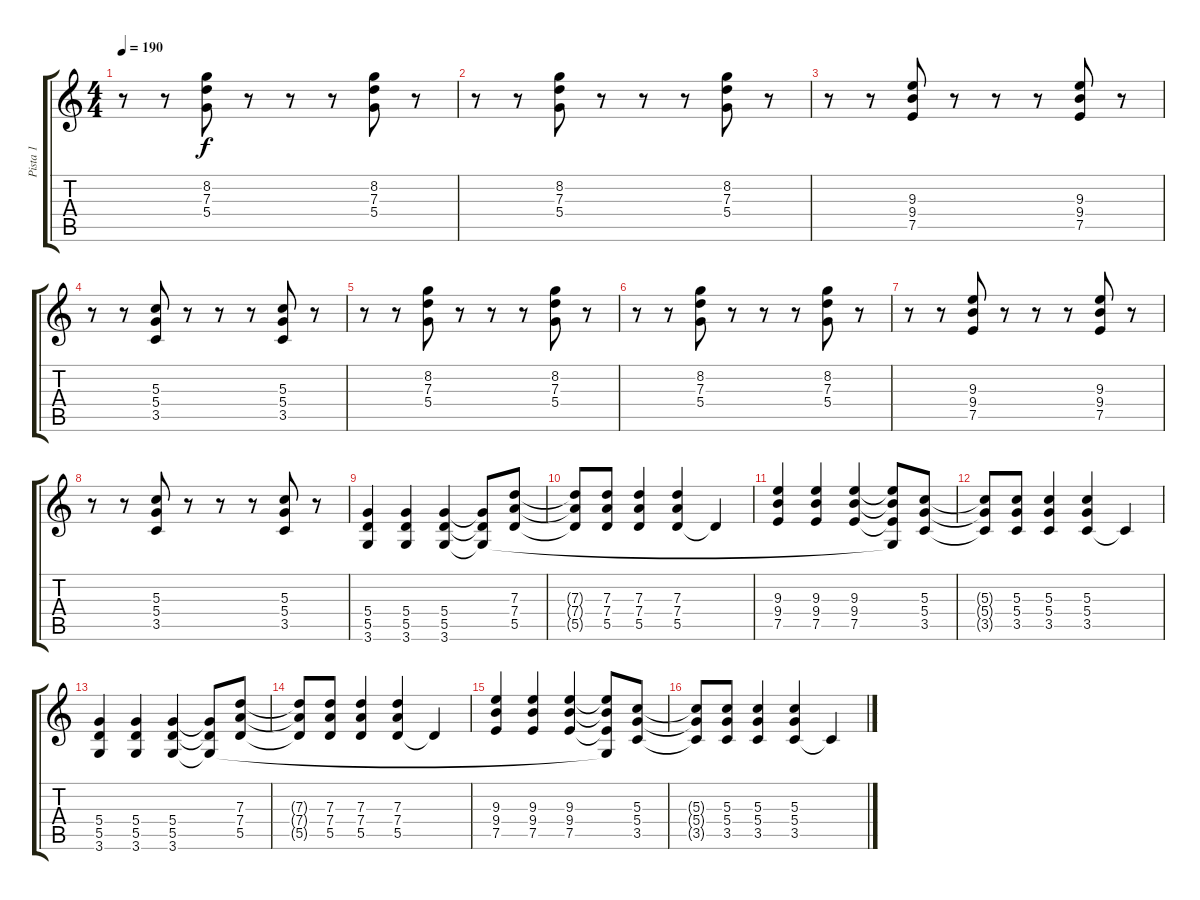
\track ("Pista 1" "Pista 1") {instrument distortionguitar}
\staff {score tabs}
\tuning (E4 B3 G3 D3 A2 E2) {hide}
\ts (4 4)
\tempo 190
\clef g2
\ks c
r.8{dy f} r.8 (8.2 7.3 5.4).8 r.8 r.8 r.8 (8.2 7.3 5.4).8 r.8 |
r.8 r.8 (8.2 7.3 5.4).8 r.8 r.8 r.8 (8.2 7.3 5.4).8 r.8 |
r.8 r.8 (9.3 9.4 7.5).8 r.8 r.8 r.8 (9.3 9.4 7.5).8 r.8 |
r.8 r.8 (5.3 5.4 3.5).8 r.8 r.8 r.8 (5.3 5.4 3.5).8 r.8 |
r.8 r.8 (8.2 7.3 5.4).8 r.8 r.8 r.8 (8.2 7.3 5.4).8 r.8 |
r.8 r.8 (8.2 7.3 5.4).8 r.8 r.8 r.8 (8.2 7.3 5.4).8 r.8 |
r.8 r.8 (9.3 9.4 7.5).8 r.8 r.8 r.8 (9.3 9.4 7.5).8 r.8 |
r.8 r.8 (5.3 5.4 3.5).8 r.8 r.8 r.8 (5.3 5.4 3.5).8 r.8 |
(5.4 5.5 3.6).4 (5.4 5.5 3.6).4 (5.4 5.5 3.6).4 (5.4{t} 5.5{t} 3.6{t}).8 (7.3 7.4 5.5).8 |
(7.3{t} 7.4{t} 5.5{t}).8 (7.3 7.4 5.5).8 (7.3 7.4 5.5).4 (7.3 7.4 5.5).4 5.5{t}.4 |
(9.3 9.4 7.5).4 (9.3 9.4 7.5).4 (9.3 9.4 7.5).4 (9.3{t} 9.4{t} 7.5{t} 3.6{t}).8 (5.3 5.4 3.5).8 |
(5.3{t} 5.4{t} 3.5{t}).8 (5.3 5.4 3.5).8 (5.3 5.4 3.5).4 (5.3 5.4 3.5).4 3.5{t}.4 |
(5.4 5.5 3.6).4 (5.4 5.5 3.6).4 (5.4 5.5 3.6).4 (5.4{t} 5.5{t} 3.6{t}).8 (7.3 7.4 5.5).8 |
(7.3{t} 7.4{t} 5.5{t}).8 (7.3 7.4 5.5).8 (7.3 7.4 5.5).4 (7.3 7.4 5.5).4 5.5{t}.4 |
(9.3 9.4 7.5).4 (9.3 9.4 7.5).4 (9.3 9.4 7.5).4 (9.3{t} 9.4{t} 7.5{t} 3.6{t}).8 (5.3 5.4 3.5).8 |
(5.3{t} 5.4{t} 3.5{t}).8 (5.3 5.4 3.5).8 (5.3 5.4 3.5).4 (5.3 5.4 3.5).4 3.5{t}.4
